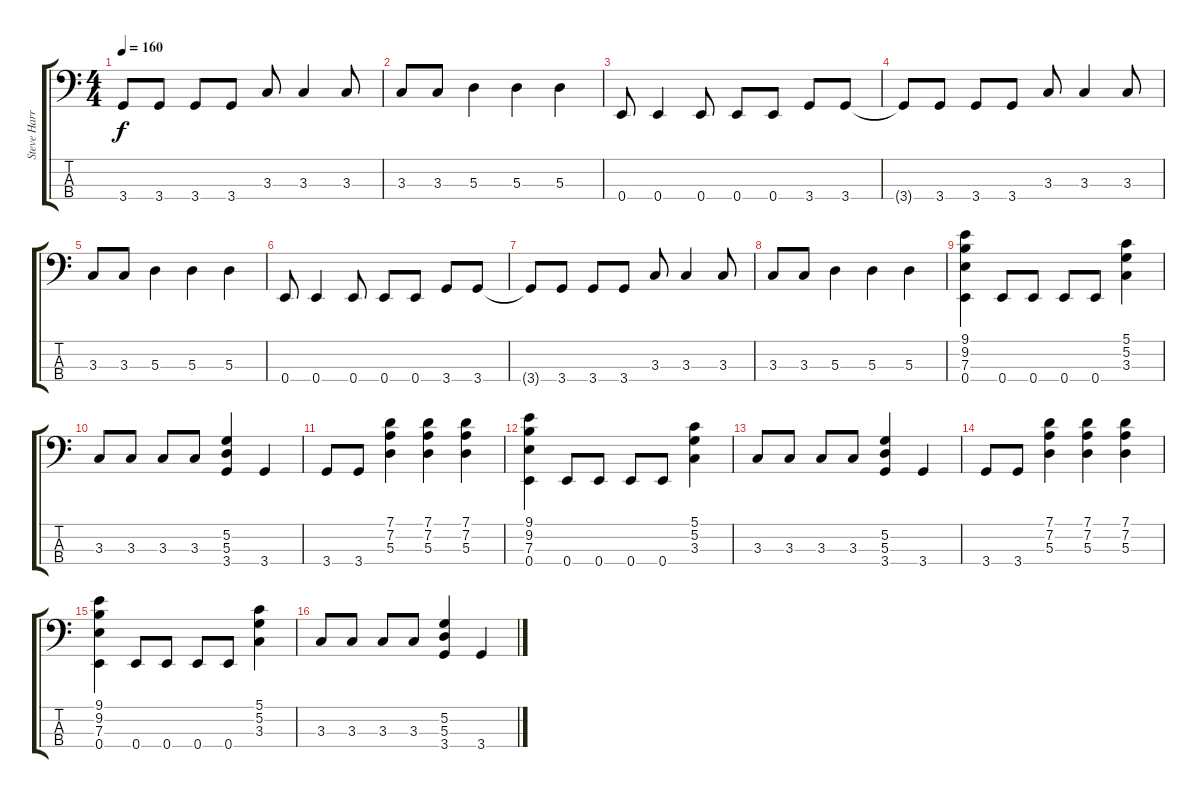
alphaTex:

\track ("Steve Harris" "Steve Harr") {instrument electricbassfinger}
\staff {score tabs}
\tuning (G2 D2 A1 E1) {hide}
\ts (4 4)
\tempo 160
\clef f4
\ks c
3.4{t}.8{dy f} 3.4.8 3.4.8 3.4.8 3.3.8 3.3.4 3.3.8 |
3.3.8 3.3.8 5.3.4 5.3.4 5.3.4 |
0.4.8 0.4.4 0.4.8 0.4.8 0.4.8 3.4.8 3.4.8 |
3.4{t}.8 3.4.8 3.4.8 3.4.8 3.3.8 3.3.4 3.3.8 |
3.3.8 3.3.8 5.3.4 5.3.4 5.3.4 |
0.4.8 0.4.4 0.4.8 0.4.8 0.4.8 3.4.8 3.4.8 |
3.4{t}.8 3.4.8 3.4.8 3.4.8 3.3.8 3.3.4 3.3.8 |
3.3.8 3.3.8 5.3.4 5.3.4 5.3.4 |
(9.1 9.2 7.3 0.4).4 0.4.8 0.4.8 0.4.8 0.4.8 (5.1 5.2 3.3).4 |
3.3.8 3.3.8 3.3.8 3.3.8 (5.2 5.3 3.4).4 3.4.4 |
3.4.8 3.4.8 (7.1 7.2 5.3).4 (7.1 7.2 5.3).4 (7.1 7.2 5.3).4 |
(9.1 9.2 7.3 0.4).4 0.4.8 0.4.8 0.4.8 0.4.8 (5.1 5.2 3.3).4 |
3.3.8 3.3.8 3.3.8 3.3.8 (5.2 5.3 3.4).4 3.4.4 |
3.4.8 3.4.8 (7.1 7.2 5.3).4 (7.1 7.2 5.3).4 (7.1 7.2 5.3).4 |
(9.1 9.2 7.3 0.4).4 0.4.8 0.4.8 0.4.8 0.4.8 (5.1 5.2 3.3).4 |
3.3.8 3.3.8 3.3.8 3.3.8 (5.2 5.3 3.4).4 3.4.4
